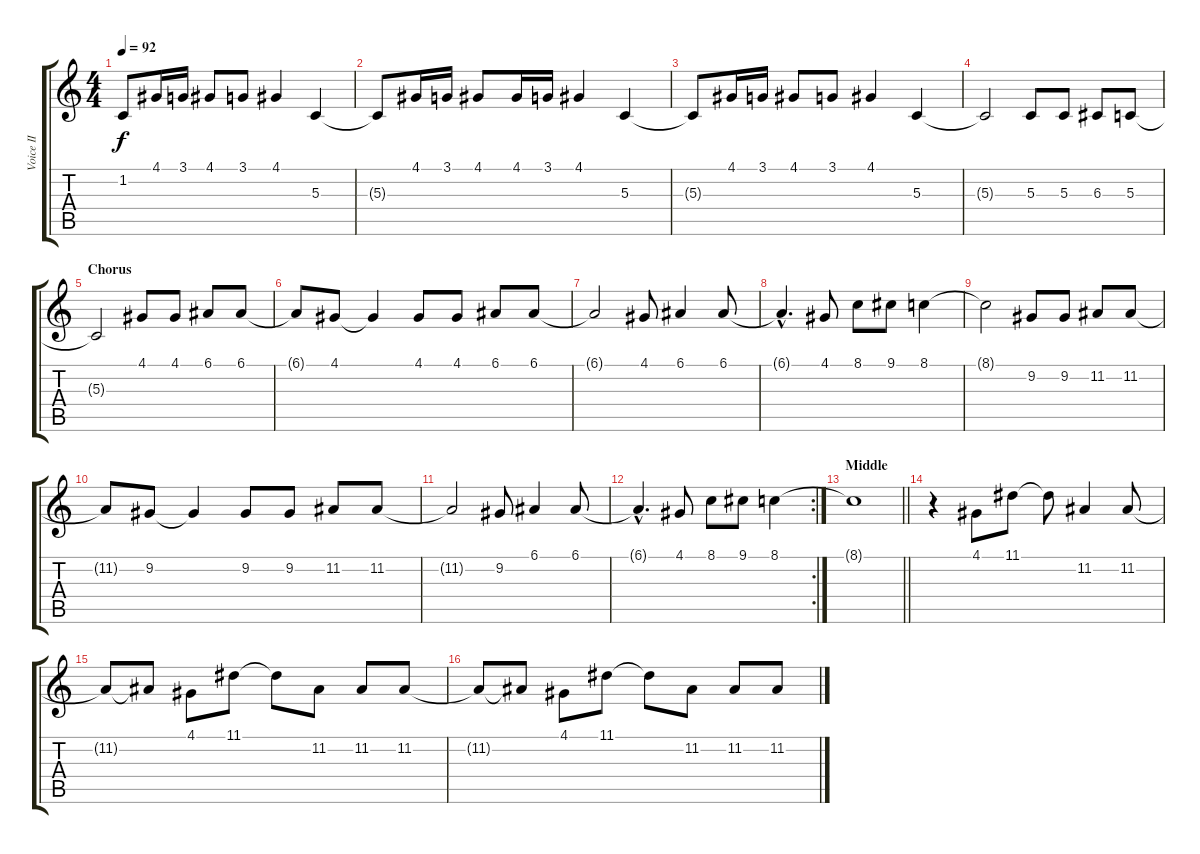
\track ("Voice II" "Voice II") {instrument brightacousticpiano}
\staff {score tabs}
\tuning (E4 B3 G3 D3 A2 E2) {hide}
\ts (4 4)
\tempo 92
\clef g2
\ks c
1.2{t}.8{dy f} 4.1.16 3.1.16 4.1.8 3.1.8 4.1.4 5.3.4 |
5.3{t}.8 4.1.16 3.1.16 4.1.8 4.1.16 3.1.16 4.1.4 5.3.4 |
5.3{t}.8 4.1.16 3.1.16 4.1.8 3.1.8 4.1.4 5.3.4 |
5.3{t}.2 5.3.8 5.3.8 6.3.8 5.3.8 |
\section ("" "Chorus")
5.3{t}.2 4.1.8 4.1.8 6.1.8 6.1.8 |
6.1{t}.8 4.1.8 4.1{t}.4 4.1.8 4.1.8 6.1.8 6.1.8 |
6.1{t}.2 4.1.8 6.1.4 6.1.8 |
6.1{hac t}.4{d} 4.1.8 8.1.8 9.1.8 8.1.4 |
8.1{t}.2 9.2.8 9.2.8 11.2.8 11.2.8 |
11.2{t}.8 9.2.8 9.2{t}.4 9.2.8 9.2.8 11.2.8 11.2.8 |
11.2{t}.2 9.2.8 6.1.4 6.1.8 |
\rc 2
6.1{hac t}.4{d} 4.1.8 8.1.8 9.1.8 8.1.4 |
\section ("" "Middle")
\barLineRight lightlight
8.1{t}.1 |
r.4 4.1.8 11.1.8 11.1{t}.8 11.2.4 11.2.8 |
11.2{t}.8 11.2{t}.8 4.1.8 11.1.8 11.1{t}.8 11.2.8 11.2.8 11.2.8 |
11.2{t}.8 11.2{t}.8 4.1.8 11.1.8 11.1{t}.8 11.2.8 11.2.8 11.2.8
